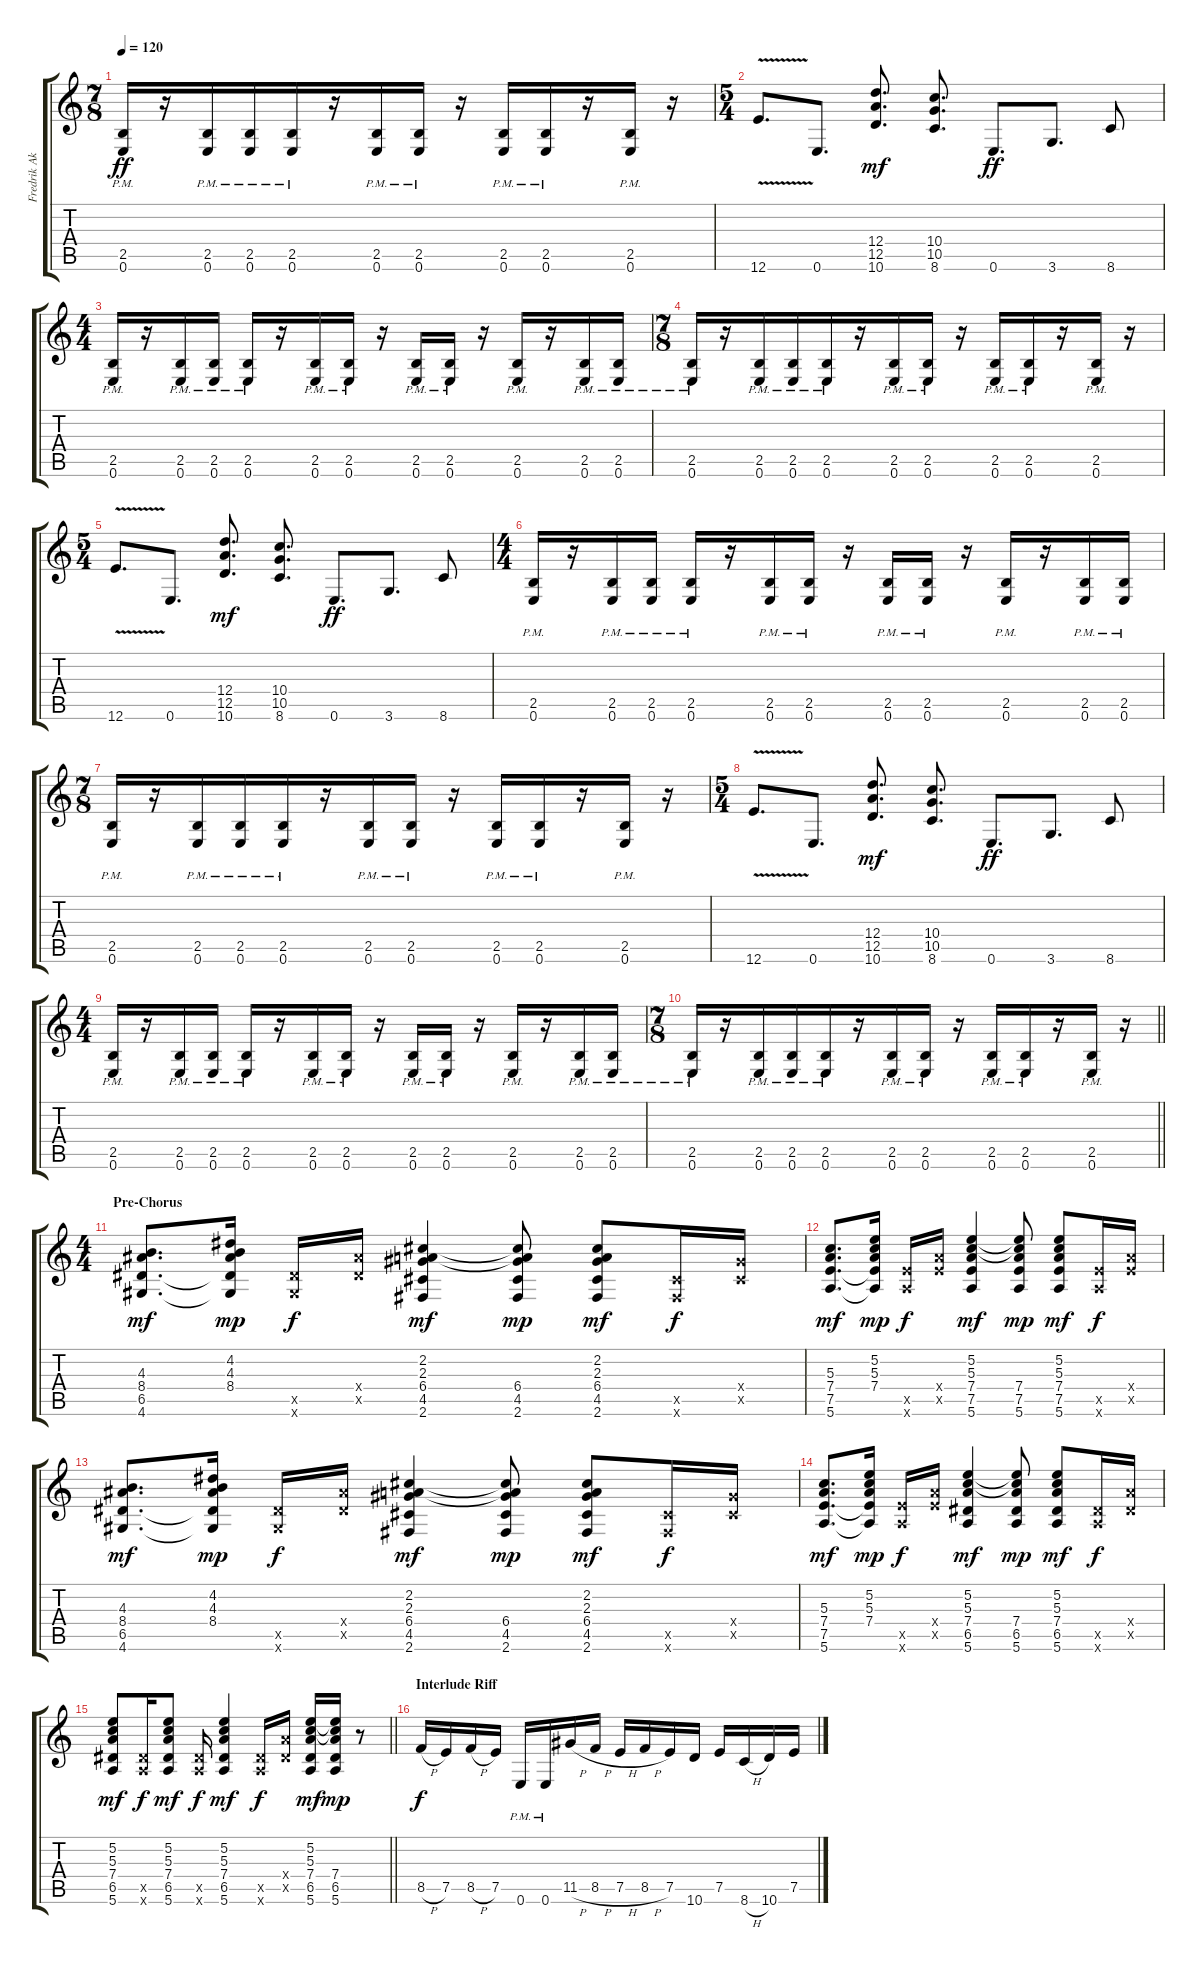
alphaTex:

\track ("Fredrik Akesson - Electric Guitar 1" "Fredrik Ak") {instrument distortionguitar}
\staff {score tabs}
\tuning (E4 B3 G3 D3 A2 E2) {hide}
\ts (7 8)
\tempo 120
\clef g2
\ks c
(2.5{pm} 0.6{pm}).16{dy ff} r.16 (2.5{pm} 0.6{pm}).16 (2.5{pm} 0.6{pm}).16 (2.5{pm} 0.6{pm}).16 r.16 (2.5{pm} 0.6{pm}).16 (2.5{pm} 0.6{pm}).16 r.16 (2.5{pm} 0.6{pm}).16 (2.5{pm} 0.6{pm}).16 r.16 (2.5{pm} 0.6{pm}).16 r.16 |
\ts (5 4)
12.6{v}.8{d} 0.6.8{d} (12.4 12.5 10.6).8{d dy mf} (10.4 10.5 8.6).8{d} 0.6.8{d dy ff} 3.6.8{d} 8.6.8 |
\ts (4 4)
(2.5{pm} 0.6{pm}).16 r.16 (2.5{pm} 0.6{pm}).16 (2.5{pm} 0.6{pm}).16 (2.5{pm} 0.6{pm}).16 r.16 (2.5{pm} 0.6{pm}).16 (2.5{pm} 0.6{pm}).16 r.16 (2.5{pm} 0.6{pm}).16 (2.5{pm} 0.6{pm}).16 r.16 (2.5{pm} 0.6{pm}).16 r.16 (2.5{pm} 0.6{pm}).16 (2.5{pm} 0.6{pm}).16 |
\ts (7 8)
(2.5{pm} 0.6{pm}).16 r.16 (2.5{pm} 0.6{pm}).16 (2.5{pm} 0.6{pm}).16 (2.5{pm} 0.6{pm}).16 r.16 (2.5{pm} 0.6{pm}).16 (2.5{pm} 0.6{pm}).16 r.16 (2.5{pm} 0.6{pm}).16 (2.5{pm} 0.6{pm}).16 r.16 (2.5{pm} 0.6{pm}).16 r.16 |
\ts (5 4)
12.6{v}.8{d} 0.6.8{d} (12.4 12.5 10.6).8{d dy mf} (10.4 10.5 8.6).8{d} 0.6.8{d dy ff} 3.6.8{d} 8.6.8 |
\ts (4 4)
(2.5{pm} 0.6{pm}).16 r.16 (2.5{pm} 0.6{pm}).16 (2.5{pm} 0.6{pm}).16 (2.5{pm} 0.6{pm}).16 r.16 (2.5{pm} 0.6{pm}).16 (2.5{pm} 0.6{pm}).16 r.16 (2.5{pm} 0.6{pm}).16 (2.5{pm} 0.6{pm}).16 r.16 (2.5{pm} 0.6{pm}).16 r.16 (2.5{pm} 0.6{pm}).16 (2.5{pm} 0.6{pm}).16 |
\ts (7 8)
(2.5{pm} 0.6{pm}).16 r.16 (2.5{pm} 0.6{pm}).16 (2.5{pm} 0.6{pm}).16 (2.5{pm} 0.6{pm}).16 r.16 (2.5{pm} 0.6{pm}).16 (2.5{pm} 0.6{pm}).16 r.16 (2.5{pm} 0.6{pm}).16 (2.5{pm} 0.6{pm}).16 r.16 (2.5{pm} 0.6{pm}).16 r.16 |
\ts (5 4)
12.6{v}.8{d} 0.6.8{d} (12.4 12.5 10.6).8{d dy mf} (10.4 10.5 8.6).8{d} 0.6.8{d dy ff} 3.6.8{d} 8.6.8 |
\ts (4 4)
(2.5{pm} 0.6{pm}).16 r.16 (2.5{pm} 0.6{pm}).16 (2.5{pm} 0.6{pm}).16 (2.5{pm} 0.6{pm}).16 r.16 (2.5{pm} 0.6{pm}).16 (2.5{pm} 0.6{pm}).16 r.16 (2.5{pm} 0.6{pm}).16 (2.5{pm} 0.6{pm}).16 r.16 (2.5{pm} 0.6{pm}).16 r.16 (2.5{pm} 0.6{pm}).16 (2.5{pm} 0.6{pm}).16 |
\ts (7 8)
\barLineRight lightlight
(2.5{pm} 0.6{pm}).16 r.16 (2.5{pm} 0.6{pm}).16 (2.5{pm} 0.6{pm}).16 (2.5{pm} 0.6{pm}).16 r.16 (2.5{pm} 0.6{pm}).16 (2.5{pm} 0.6{pm}).16 r.16 (2.5{pm} 0.6{pm}).16 (2.5{pm} 0.6{pm}).16 r.16 (2.5{pm} 0.6{pm}).16 r.16 |
\ts (4 4)
\section ("" "Pre-Chorus")
(4.3 8.4 6.5 4.6).8{d dy mf} (4.2 4.3 8.4 6.5{t} 4.6{t}).16{dy mp} (6.5{x} 4.6{x}).16{dy f} (8.4{x} 6.5{x}).16 (2.2 2.3 6.4 4.5 2.6).4{dy mf} (2.2{t} 2.3{t} 6.4 4.5 2.6).8{dy mp} (2.2 2.3 6.4 4.5 2.6).8{dy mf} (4.5{x} 2.6{x}).16{dy f} (6.4{x} 4.5{x}).16 |
(5.3 7.4 7.5 5.6).8{d dy mf} (5.2 5.3 7.4 7.5{t} 5.6{t}).16{dy mp} (7.5{x} 5.6{x}).16{dy f} (7.4{x} 7.5{x}).16 (5.2 5.3 7.4 7.5 5.6).4{dy mf} (5.2{t} 5.3{t} 7.4 7.5 5.6).8{dy mp} (5.2 5.3 7.4 7.5 5.6).8{dy mf} (7.5{x} 5.6{x}).16{dy f} (7.4{x} 7.5{x}).16 |
(4.3 8.4 6.5 4.6).8{d dy mf} (4.2 4.3 8.4 6.5{t} 4.6{t}).16{dy mp} (6.5{x} 4.6{x}).16{dy f} (8.4{x} 6.5{x}).16 (2.2 2.3 6.4 4.5 2.6).4{dy mf} (2.2{t} 2.3{t} 6.4 4.5 2.6).8{dy mp} (2.2 2.3 6.4 4.5 2.6).8{dy mf} (4.5{x} 2.6{x}).16{dy f} (6.4{x} 4.5{x}).16 |
(5.3 7.4 7.5 5.6).8{d dy mf} (5.2 5.3 7.4 7.5{t} 5.6{t}).16{dy mp} (7.5{x} 5.6{x}).16{dy f} (7.4{x} 7.5{x}).16 (5.2 5.3 7.4 6.5 5.6).4{dy mf} (5.2{t} 5.3{t} 7.4 6.5 5.6).8{dy mp} (5.2 5.3 7.4 6.5 5.6).8{dy mf} (6.5{x} 5.6{x}).16{dy f} (7.4{x} 6.5{x}).16 |
\barLineRight lightlight
(5.2 5.3 7.4 6.5 5.6).8{dy mf} (6.5{x} 5.6{x}).16{dy f} (5.2 5.3 7.4 6.5 5.6).8{dy mf} (6.5{x} 5.6{x}).16{dy f} (5.2 5.3 7.4 6.5 5.6).4{dy mf} (6.5{x} 5.6{x}).16{dy f} (7.4{x} 6.5{x}).16 (5.2 5.3 7.4 6.5 5.6).16{dy mf} (5.2{t} 5.3{t} 7.4 6.5 5.6).16{dy mp} r.8 |
\section ("" "Interlude Riff")
8.5{h}.16{dy f volume 11} 7.5.16 8.5{h}.16 7.5.16 0.6{pm}.16 0.6{pm}.16 11.5{h}.16 8.5{h}.16 7.5{h}.16 8.5{h}.16 7.5.16 10.6.16 7.5.16 8.6{h}.16 10.6.16 7.5.16
